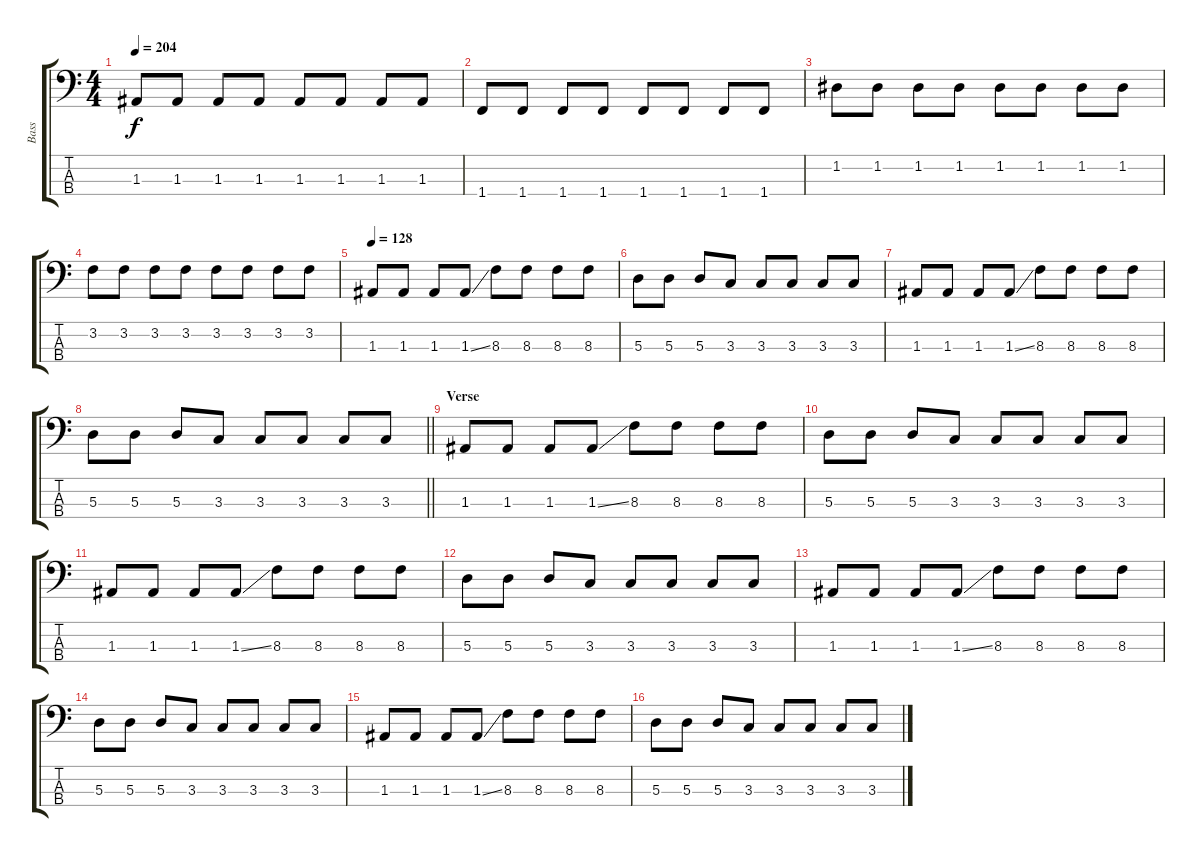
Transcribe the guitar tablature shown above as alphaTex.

\track ("Bass" "Bass") {instrument electricbasspick}
\staff {score tabs}
\tuning (G2 D2 A1 E1) {hide}
\ts (4 4)
\tempo 204
\clef f4
\ks c
1.3.8{dy f} 1.3.8 1.3.8 1.3.8 1.3.8 1.3.8 1.3.8 1.3.8 |
1.4.8 1.4.8 1.4.8 1.4.8 1.4.8 1.4.8 1.4.8 1.4.8 |
1.2.8 1.2.8 1.2.8 1.2.8 1.2.8 1.2.8 1.2.8 1.2.8 |
3.2.8 3.2.8 3.2.8 3.2.8 3.2.8 3.2.8 3.2.8 3.2.8 |
\tempo 128
1.3.8 1.3.8 1.3.8 1.3{ss}.8 8.3.8 8.3.8 8.3.8 8.3.8 |
5.3.8 5.3.8 5.3.8 3.3.8 3.3.8 3.3.8 3.3.8 3.3.8 |
1.3.8 1.3.8 1.3.8 1.3{ss}.8 8.3.8 8.3.8 8.3.8 8.3.8 |
\barLineRight lightlight
5.3.8 5.3.8 5.3.8 3.3.8 3.3.8 3.3.8 3.3.8 3.3.8 |
\section ("" "Verse")
1.3.8 1.3.8 1.3.8 1.3{ss}.8 8.3.8 8.3.8 8.3.8 8.3.8 |
5.3.8 5.3.8 5.3.8 3.3.8 3.3.8 3.3.8 3.3.8 3.3.8 |
1.3.8 1.3.8 1.3.8 1.3{ss}.8 8.3.8 8.3.8 8.3.8 8.3.8 |
5.3.8 5.3.8 5.3.8 3.3.8 3.3.8 3.3.8 3.3.8 3.3.8 |
1.3.8 1.3.8 1.3.8 1.3{ss}.8 8.3.8 8.3.8 8.3.8 8.3.8 |
5.3.8 5.3.8 5.3.8 3.3.8 3.3.8 3.3.8 3.3.8 3.3.8 |
1.3.8 1.3.8 1.3.8 1.3{ss}.8 8.3.8 8.3.8 8.3.8 8.3.8 |
5.3.8 5.3.8 5.3.8 3.3.8 3.3.8 3.3.8 3.3.8 3.3.8
